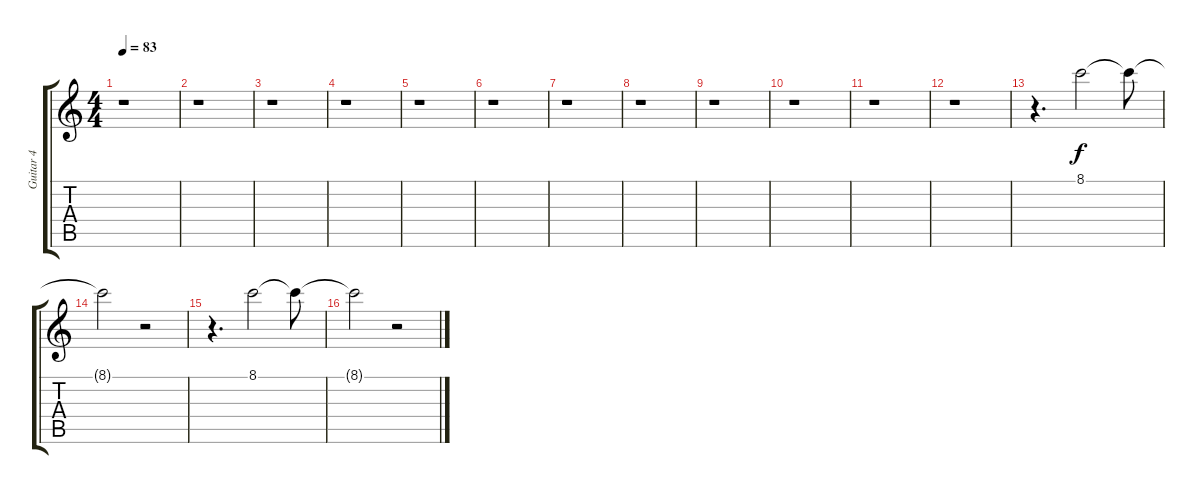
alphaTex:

\track ("Guitar 4" "Guitar 4") {instrument distortionguitar}
\staff {score tabs}
\tuning (E4 B3 G3 D3 A2 E2) {hide}
\ts (4 4)
\tempo 83
\clef g2
\ks c
r.1{dy f} |
r.1 |
r.1 |
r.1 |
r.1 |
r.1 |
r.1 |
r.1 |
r.1 |
r.1 |
r.1 |
r.1 |
r.4{d} 8.1.2 8.1{t}.8 |
8.1{t}.2 r.2 |
r.4{d} 8.1.2 8.1{t}.8 |
8.1{t}.2 r.2
